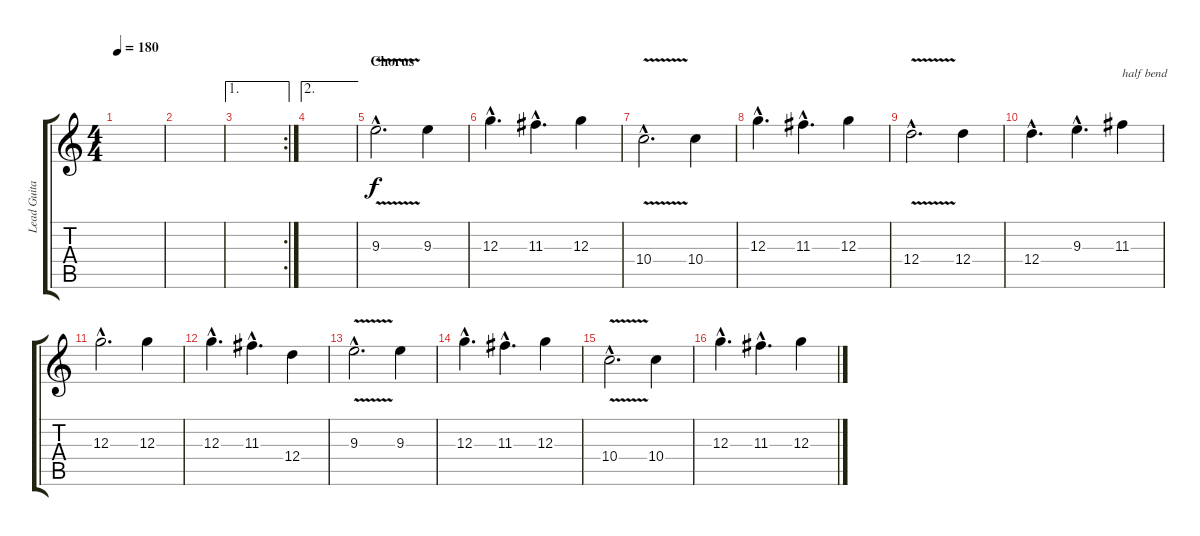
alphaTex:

\track ("Lead Guitar" "Lead Guita") {instrument distortionguitar}
\staff {score tabs}
\tuning (E4 B3 G3 D3 A2 E2) {hide}
\ts (4 4)
\tempo 180
\clef g2
\ks c
|
|
\ae 1
\rc 2
|
\ae 2
|
\section ("" "Chorus")
9.3{v hac}.2{d} 9.3.4 |
12.3{hac}.4{d} 11.3{hac}.4{d} 12.3.4 |
10.4{v hac}.2{d} 10.4.4 |
12.3{hac}.4{d} 11.3{hac}.4{d} 12.3.4 |
12.4{v hac}.2{d} 12.4.4 |
12.4{hac}.4{d} 9.3{hac}.4{d} 11.3.4{txt "half bend"} |
12.3{hac}.2{d} 12.3.4 |
12.3{hac}.4{d} 11.3{hac}.4{d} 12.4.4 |
9.3{v hac}.2{d} 9.3.4 |
12.3{hac}.4{d} 11.3{hac}.4{d} 12.3.4 |
10.4{v hac}.2{d} 10.4.4 |
12.3{hac}.4{d} 11.3{hac}.4{d} 12.3.4
